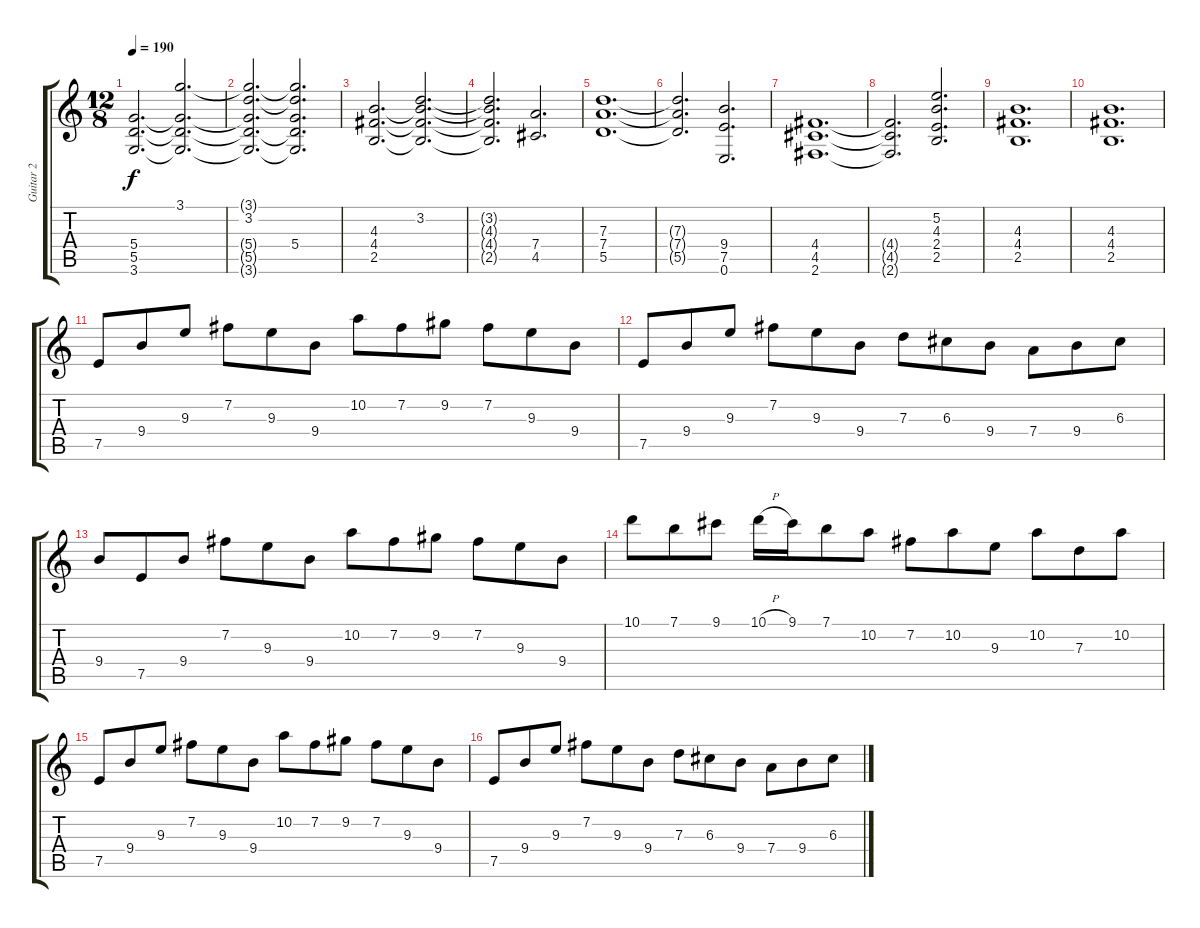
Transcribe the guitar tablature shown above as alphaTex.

\track ("Guitar 2" "Guitar 2") {instrument distortionguitar}
\staff {score tabs}
\tuning (E4 B3 G3 D3 A2 E2) {hide}
\ts (12 8)
\tempo 190
\clef g2
\ks c
(5.4 5.5 3.6).2{d dy f} (3.1 5.4{t} 5.5{t} 3.6{t}).2{d} |
(3.1{t} 3.2 5.4{t} 5.5{t} 3.6{t}).2{d} (3.1{t} 3.2{t} 5.4 5.5{t} 3.6{t}).2{d} |
(4.3 4.4 2.5).2{d} (3.2 4.3{t} 4.4{t} 2.5{t}).2{d} |
(3.2{t} 4.3{t} 4.4{t} 2.5{t}).2{d} (7.4 4.5).2{d} |
(7.3 7.4 5.5).1{d} |
(7.3{t} 7.4{t} 5.5{t}).2{d} (9.4 7.5 0.6).2{d} |
(4.4 4.5 2.6).1{d} |
(4.4{t} 4.5{t} 2.6{t}).2{d} (5.2 4.3 2.4 2.5).2{d} |
(4.3 4.4 2.5).1{d} |
(4.3 4.4 2.5).1{d} |
7.5.8{volume 14} 9.4.8 9.3.8 7.2.8 9.3.8 9.4.8 10.2.8 7.2.8 9.2.8 7.2.8 9.3.8 9.4.8 |
7.5.8 9.4.8 9.3.8 7.2.8 9.3.8 9.4.8 7.3.8 6.3.8 9.4.8 7.4.8 9.4.8 6.3.8 |
9.4.8 7.5.8 9.4.8 7.2.8 9.3.8 9.4.8 10.2.8 7.2.8 9.2.8 7.2.8 9.3.8 9.4.8 |
10.1.8 7.1.8 9.1.8 10.1{h}.16 9.1.16 7.1.8 10.2.8 7.2.8 10.2.8 9.3.8 10.2.8 7.3.8 10.2.8 |
7.5.8 9.4.8 9.3.8 7.2.8 9.3.8 9.4.8 10.2.8 7.2.8 9.2.8 7.2.8 9.3.8 9.4.8 |
7.5.8 9.4.8 9.3.8 7.2.8 9.3.8 9.4.8 7.3.8 6.3.8 9.4.8 7.4.8 9.4.8 6.3.8
